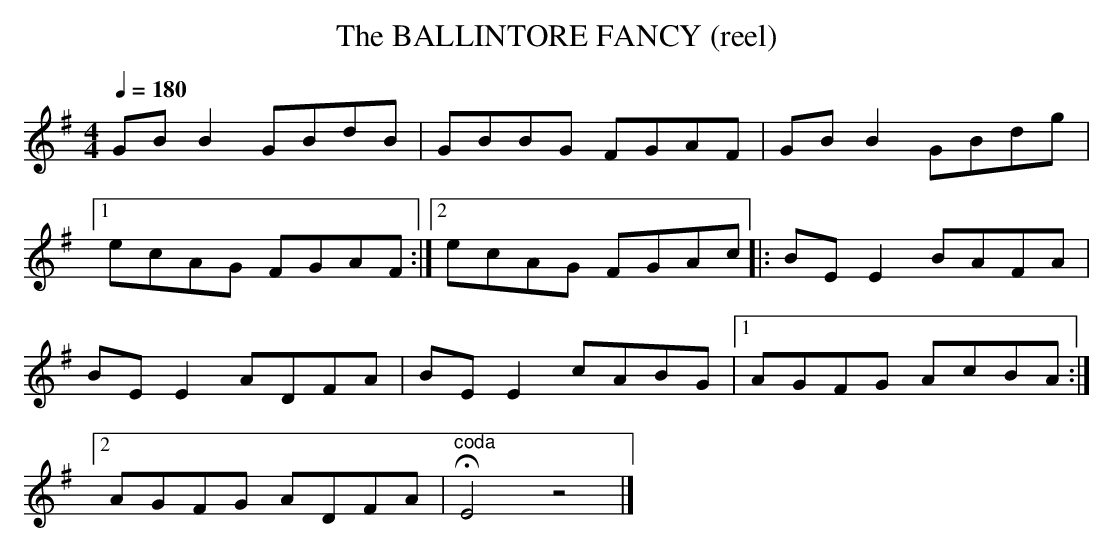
X:1
T:BALLINTORE FANCY (reel), The
Q:1/4=180
L:1/8
M:4/4
K:Em
GB B2 GBdB|GBBG FGAF|GB B2 GBdg|
[1 ecAG FGAF:|2 ecAG FGAc ||:BE E2 BAFA|
BE E2 ADFA| BE E2 cABG|1 AGFG AcBA:|
[2 AGFG ADFA|"^coda"HE4z4|]
